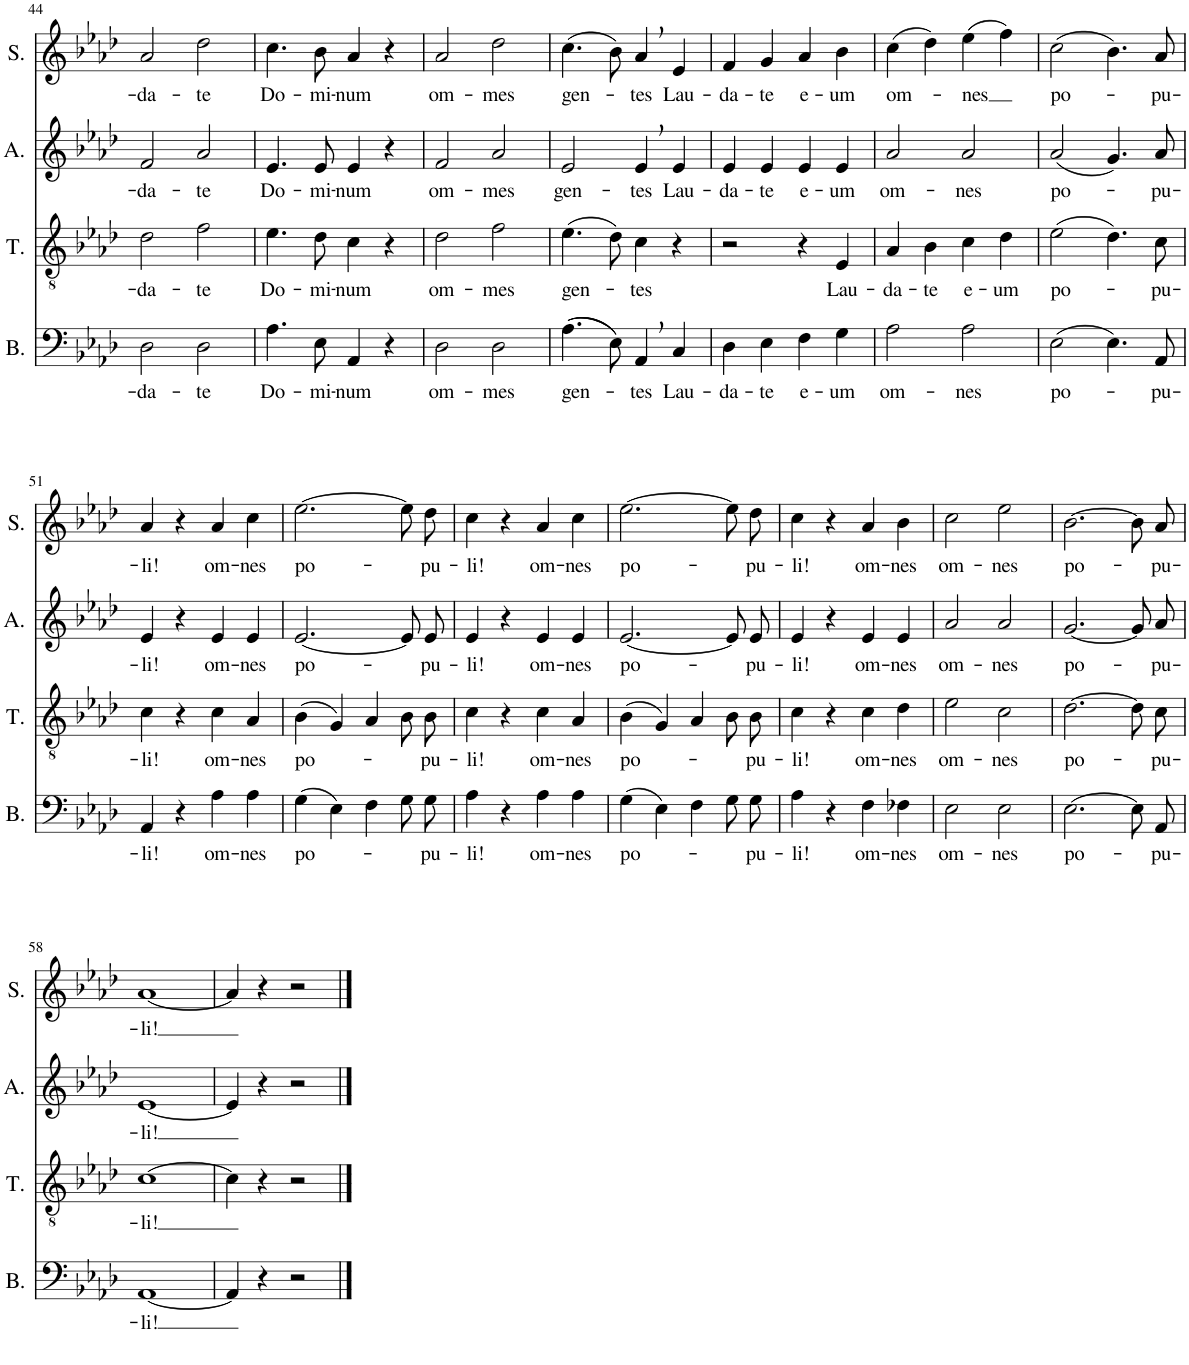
**kern	**text	**kern	**text	**kern	**text	**kern	**text
*part4	*part4	*part3	*part3	*part2	*part2	*part1	*part1
*staff4	*staff4	*staff3	*staff3	*staff2	*staff2	*staff1	*staff1
*I"B.	*	*I"T.	*	*I"A.	*	*I"S.	*
*I'B.	*	*I'T.	*	*I'A.	*	*I'S.	*
!!LO:PB:g=z
*clefF4	*	*clefGv2	*	*clefG2	*	*clefG2	*
*k[b-e-a-d-]	*	*k[b-e-a-d-]	*	*k[b-e-a-d-]	*	*k[b-e-a-d-]	*
*M4/4	*	*M4/4	*	*M4/4	*	*M4/4	*
=44	=44	=44	=44	=44	=44	=44	=44
!	!LO:LY:b	!	!LO:LY:b	!	!LO:LY:b	!	!LO:LY:b
2D-\	-da-	2d-\	-da-	2f/	-da-	2a-/	-da-
!	!LO:LY:b	!	!LO:LY:b	!	!LO:LY:b	!	!LO:LY:b
2D-\	-te	2f\	-te	2a-/	-te	2dd-\	-te
=45	=45	=45	=45	=45	=45	=45	=45
!	!LO:LY:b	!	!LO:LY:b	!	!LO:LY:b	!	!LO:LY:b
4.A-\	Do-	4.e-\	Do-	4.e-/	Do-	4.cc\	Do-
!	!LO:LY:b	!	!LO:LY:b	!	!LO:LY:b	!	!LO:LY:b
8E-\	-mi-	8d-\	-mi-	8e-/	-mi-	8b-\	-mi-
!	!LO:LY:b	!	!LO:LY:b	!	!LO:LY:b	!	!LO:LY:b
4AA-/	-num	4c\	-num	4e-/	-num	4a-/	-num
4r	.	4r	.	4r	.	4r	.
=46	=46	=46	=46	=46	=46	=46	=46
!	!LO:LY:b	!	!LO:LY:b	!	!LO:LY:b	!	!LO:LY:b
2D-\	om-	2d-\	om-	2f/	om-	2a-/	om-
!	!LO:LY:b	!	!LO:LY:b	!	!LO:LY:b	!	!LO:LY:b
2D-\	-mes	2f\	-mes	2a-/	-mes	2dd-\	-mes
=47	=47	=47	=47	=47	=47	=47	=47
!	!LO:LY:b	!	!LO:LY:b	!	!LO:LY:b	!	!LO:LY:b
((4.A-\	gen-	(4.e-\	gen-	2e-/	gen-	(4.cc\	gen-
8E-\))	.	8d-\)	.	.	.	8b-\)	.
!	!LO:LY:b	!	!LO:LY:b	!	!LO:LY:b	!	!LO:LY:b
4AA-,/	-tes	4c\	-tes	4e-,/	-tes	4a-,/	-tes
!	!LO:LY:b	!	!	!	!LO:LY:b	!	!LO:LY:b
4C/	Lau-	4r	.	4e-/	Lau-	4e-/	Lau-
=48	=48	=48	=48	=48	=48	=48	=48
!	!LO:LY:b	!	!	!	!LO:LY:b	!	!LO:LY:b
4D-\	-da-	2r	.	4e-/	-da-	4f/	-da-
!	!LO:LY:b	!	!	!	!LO:LY:b	!	!LO:LY:b
4E-\	-te	.	.	4e-/	-te	4g/	-te
!	!LO:LY:b	!	!	!	!LO:LY:b	!	!LO:LY:b
4F\	e-	4r	.	4e-/	e-	4a-/	e-
!	!LO:LY:b	!	!LO:LY:b	!	!LO:LY:b	!	!LO:LY:b
4G\	-um	4E-/	-Lau-	4e-/	-um	4b-\	-um
=49	=49	=49	=49	=49	=49	=49	=49
!	!LO:LY:b	!	!LO:LY:b	!	!LO:LY:b	!	!LO:LY:b
2A-\	om-	4A-/	-da-	2a-/	om-	(4cc\	om-
!	!	!	!LO:LY:b	!	!	!	!
.	.	4B-\	-te	.	.	4dd-\)	.
!	!LO:LY:b	!	!LO:LY:b	!	!LO:LY:b	!	!LO:LY:b
2A-\	-nes	4c\	e-	2a-/	-nes	(4ee-\	-nes
!	!	!	!LO:LY:b	!	!	!	!
.	.	4d-\	-um	.	.	4ff\)	.
=50	=50	=50	=50	=50	=50	=50	=50
!	!LO:LY:b	!	!LO:LY:b	!	!LO:LY:b	!	!LO:LY:b
(2E-\	po-	(2e-\	po-	(2a-/	po-	(2cc\	po-
4.E-\)	.	4.d-\)	.	4.g/)	.	4.b-\)	.
!	!LO:LY:b	!	!LO:LY:b	!	!LO:LY:b	!	!LO:LY:b
8AA-/	-pu-	8c\	-pu-	8a-/	-pu-	8a-/	-pu-
!!LO:LB:g=z
=51	=51	=51	=51	=51	=51	=51	=51
!	!LO:LY:b	!	!LO:LY:b	!	!LO:LY:b	!	!LO:LY:b
4AA-/	-li!	4c\	-li!	4e-/	-li!	4a-/	-li!
4r	.	4r	.	4r	.	4r	.
!	!LO:LY:b	!	!LO:LY:b	!	!LO:LY:b	!	!LO:LY:b
4A-\	om-	4c\	om-	4e-/	om-	4a-/	om-
!	!LO:LY:b	!	!LO:LY:b	!	!LO:LY:b	!	!LO:LY:b
4A-\	-nes	4A-/	-nes	4e-/	-nes	4cc\	-nes
=52	=52	=52	=52	=52	=52	=52	=52
!	!LO:LY:b	!	!LO:LY:b	!	!LO:LY:b	!	!LO:LY:b
(4G\	po-	(4B-\	po-	[2.e-/	po-	[2.ee-\	po-
4E-\)	.	4G/)	.	.	.	.	.
4F\	.	4A-/	.	.	.	.	.
8G\L	.	8B-\L	.	8e-/L]	.	8ee-\L]	.
!	!LO:LY:b	!	!LO:LY:b	!	!LO:LY:b	!	!LO:LY:b
8G\J	-pu-	8B-\J	-pu-	8e-/J	-pu-	8dd-\J	-pu-
=53	=53	=53	=53	=53	=53	=53	=53
!	!LO:LY:b	!	!LO:LY:b	!	!LO:LY:b	!	!LO:LY:b
4A-\	-li!	4c\	-li!	4e-/	-li!	4cc\	-li!
4r	.	4r	.	4r	.	4r	.
!	!LO:LY:b	!	!LO:LY:b	!	!LO:LY:b	!	!LO:LY:b
4A-\	om-	4c\	om-	4e-/	om-	4a-/	om-
!	!LO:LY:b	!	!LO:LY:b	!	!LO:LY:b	!	!LO:LY:b
4A-\	-nes	4A-/	-nes	4e-/	-nes	4cc\	-nes
=54	=54	=54	=54	=54	=54	=54	=54
!	!LO:LY:b	!	!LO:LY:b	!	!LO:LY:b	!	!LO:LY:b
(4G\	po-	(4B-\	po-	[2.e-/	po-	[2.ee-\	po-
4E-\)	.	4G/)	.	.	.	.	.
4F\	.	4A-/	.	.	.	.	.
8G\L	.	8B-\L	.	8e-/L]	.	8ee-\L]	.
!	!LO:LY:b	!	!LO:LY:b	!	!LO:LY:b	!	!LO:LY:b
8G\J	-pu-	8B-\J	-pu-	8e-/J	-pu-	8dd-\J	-pu-
=55	=55	=55	=55	=55	=55	=55	=55
!	!LO:LY:b	!	!LO:LY:b	!	!LO:LY:b	!	!LO:LY:b
4A-\	-li!	4c\	-li!	4e-/	-li!	4cc\	-li!
4r	.	4r	.	4r	.	4r	.
!	!LO:LY:b	!	!LO:LY:b	!	!LO:LY:b	!	!LO:LY:b
4F\	om-	4c\	om-	4e-/	om-	4a-/	om-
!	!LO:LY:b	!	!LO:LY:b	!	!LO:LY:b	!	!LO:LY:b
4F-X\	-nes	4d-\	-nes	4e-/	-nes	4b-\	-nes
=56	=56	=56	=56	=56	=56	=56	=56
!	!LO:LY:b	!	!LO:LY:b	!	!LO:LY:b	!	!LO:LY:b
2E-\	om-	2e-\	om-	2a-/	om-	2cc\	om-
!	!LO:LY:b	!	!LO:LY:b	!	!LO:LY:b	!	!LO:LY:b
2E-\	-nes	2c\	-nes	2a-/	-nes	2ee-\	-nes
=57	=57	=57	=57	=57	=57	=57	=57
!	!LO:LY:b	!	!LO:LY:b	!	!LO:LY:b	!	!LO:LY:b
[2.E-\	po-	[2.d-\	po-	[2.g/	po-	[2.b-\	po-
8E-/L]	.	8d-\L]	.	8g/L]	.	8b-/L]	.
!	!LO:LY:b	!	!LO:LY:b	!	!LO:LY:b	!	!LO:LY:b
8AA-/J	-pu-	8c\J	-pu-	8a-/J	-pu-	8a-/J	-pu-
!!LO:LB:g=z
=58	=58	=58	=58	=58	=58	=58	=58
!	!LO:LY:b	!	!LO:LY:b	!	!LO:LY:b	!	!LO:LY:b
[1AA-	-li!	[1c	-li!	[1e-	-li!	[1a-	-li!
=59	=59	=59	=59	=59	=59	=59	=59
4AA-/]	.	4c\]	.	4e-/]	.	4a-/]	.
4r	.	4r	.	4r	.	4r	.
2r	.	2r	.	2r	.	2r	.
==	==	==	==	==	==	==	==
*-	*-	*-	*-	*-	*-	*-	*-
